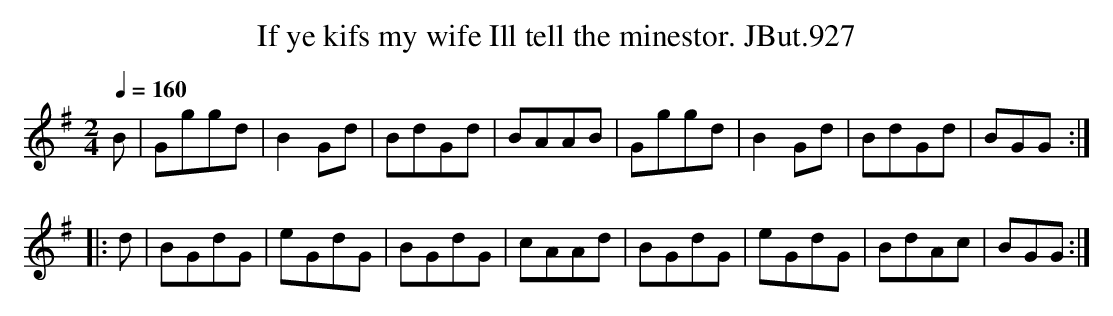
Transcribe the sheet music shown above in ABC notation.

X:1
T:If ye kifs my wife Ill tell the minestor. JBut.927
M:2/4
L:1/8
Q:1/4=160
K:G
B|Gggd|B2 Gd|BdGd|BAAB|\
Gggd|B2 Gd|BdGd|BGG:|
|:d|BGdG|eGdG|BGdG|cAAd|\
BGdG|eGdG|BdAc|BGG:|
